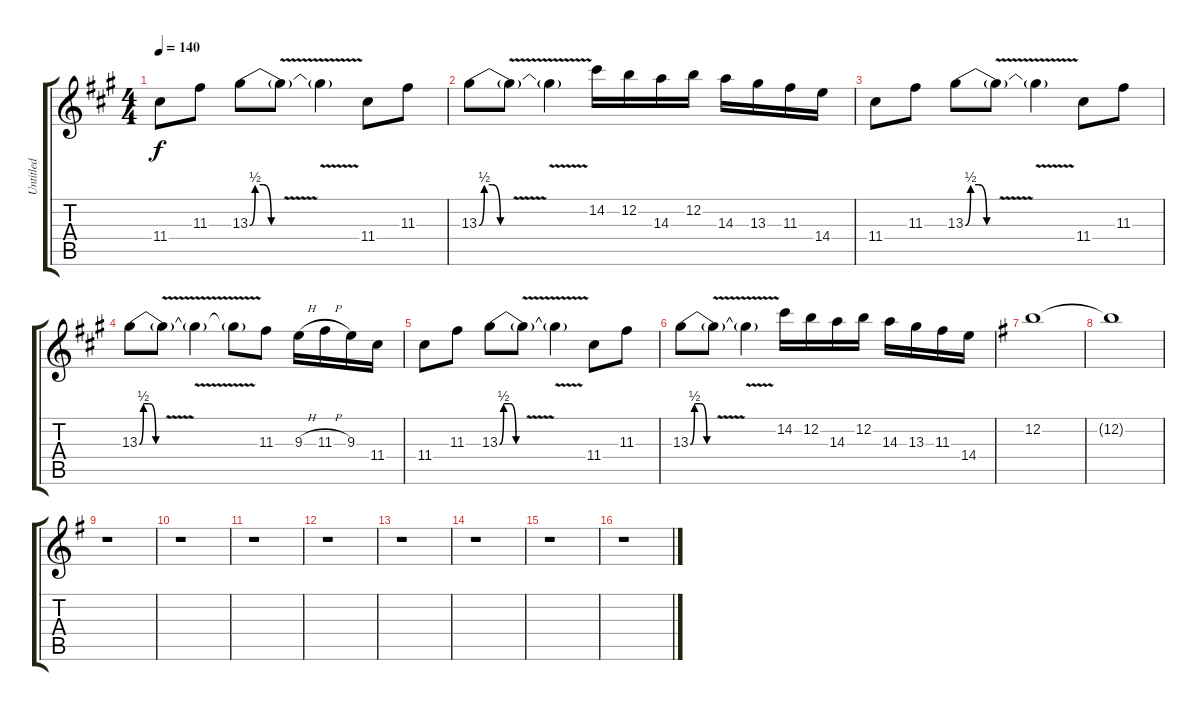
\track ("Untitled" "Untitled") {instrument distortionguitar}
\staff {score tabs}
\tuning (E4 B3 G3 D3 A2 E2) {hide}
\ts (4 4)
\tempo 140
\clef g2
\ks a
11.4.8{dy f} 11.3.8 13.3{be (custom 0 0 10 2 25 2 40 0 60 0)}.8 13.3{v t}.8 13.3{v t}.4 11.4.8 11.3.8 |
13.3{be (custom 0 0 10 2 25 2 40 0 60 0)}.8 13.3{v t}.8 13.3{v t}.4 14.2.16 12.2.16 14.3.16 12.2.16 14.3.16 13.3.16 11.3.16 14.4.16 |
11.4.8 11.3.8 13.3{be (custom 0 0 10 2 25 2 40 0 60 0)}.8 13.3{v t}.8 13.3{v t}.4 11.4.8 11.3.8 |
13.3{be (custom 0 0 10 2 25 2 40 0 60 0)}.8 13.3{v t}.8 13.3{v t}.4 13.3{v t}.8 11.3.8 9.3{h}.16 11.3{h}.16 9.3.16 11.4.16 |
11.4.8 11.3.8 13.3{be (custom 0 0 10 2 25 2 40 0 60 0)}.8 13.3{v t}.8 13.3{v t}.4 11.4.8 11.3.8 |
13.3{be (custom 0 0 10 2 25 2 40 0 60 0)}.8 13.3{v t}.8 13.3{v t}.4 14.2.16 12.2.16 14.3.16 12.2.16 14.3.16 13.3.16 11.3.16 14.4.16 |
\ks g
12.2.1 |
12.2{t}.1 |
r.1 |
r.1 |
r.1 |
r.1 |
r.1 |
r.1 |
r.1 |
r.1
